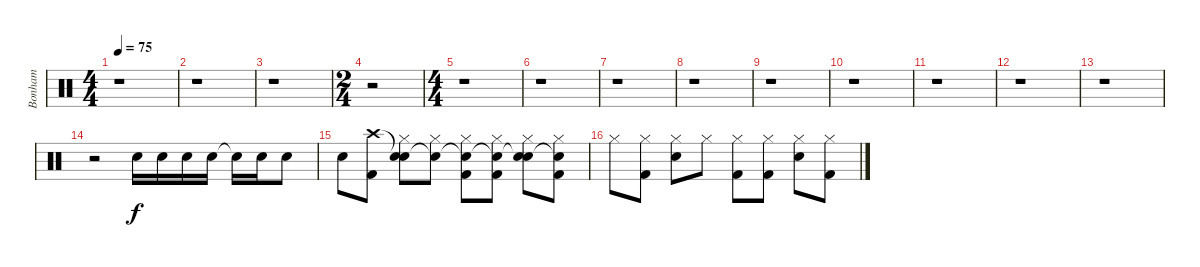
\track ("Bonham" "Bonham") {instrument percussion}
\staff {score}
\articulation defaults
\ts (4 4)
\tempo 75
\clef neutral
\ks c
r.1{dy f} |
r.1 |
r.1 |
\ts (2 4)
r.2 |
\ts (4 4)
r.1 |
r.1 |
r.1 |
r.1 |
r.1 |
r.1 |
r.1 |
r.1 |
r.1 |
r.2 "Snare (hit) 2".16 "Snare (hit) 2".16 "Snare (hit) 2".16 "Snare (hit) 2".16 "Snare (hit)"{t}.16 "Snare (hit) 2".16 "Snare (hit) 2".8 |
"Snare (hit) 2".8 ("Crash high (hit)" "Kick (hit) 2").8 ("Snare (hit)"{t} "Snare (hit) 2" "Hi-Hat (closed)").8 ("Snare (hit)"{t} "Hi-Hat (closed)").8 ("Snare (hit)"{t} "Hi-Hat (closed)" "Kick (hit) 2").8 ("Snare (hit)"{t} "Hi-Hat (closed)" "Kick (hit) 2").8 ("Snare (hit)"{t} "Snare (hit) 2" "Hi-Hat (closed)").8 ("Snare (hit)"{t} "Hi-Hat (closed)" "Kick (hit) 2").8 |
"Hi-Hat (closed)".8 ("Hi-Hat (closed)" "Kick (hit) 2").8 ("Snare (hit) 2" "Hi-Hat (closed)").8 "Hi-Hat (closed)".8 ("Hi-Hat (closed)" "Kick (hit) 2").8 ("Hi-Hat (closed)" "Kick (hit) 2").8 ("Snare (hit) 2" "Hi-Hat (closed)").8 ("Hi-Hat (closed)" "Kick (hit) 2").8
